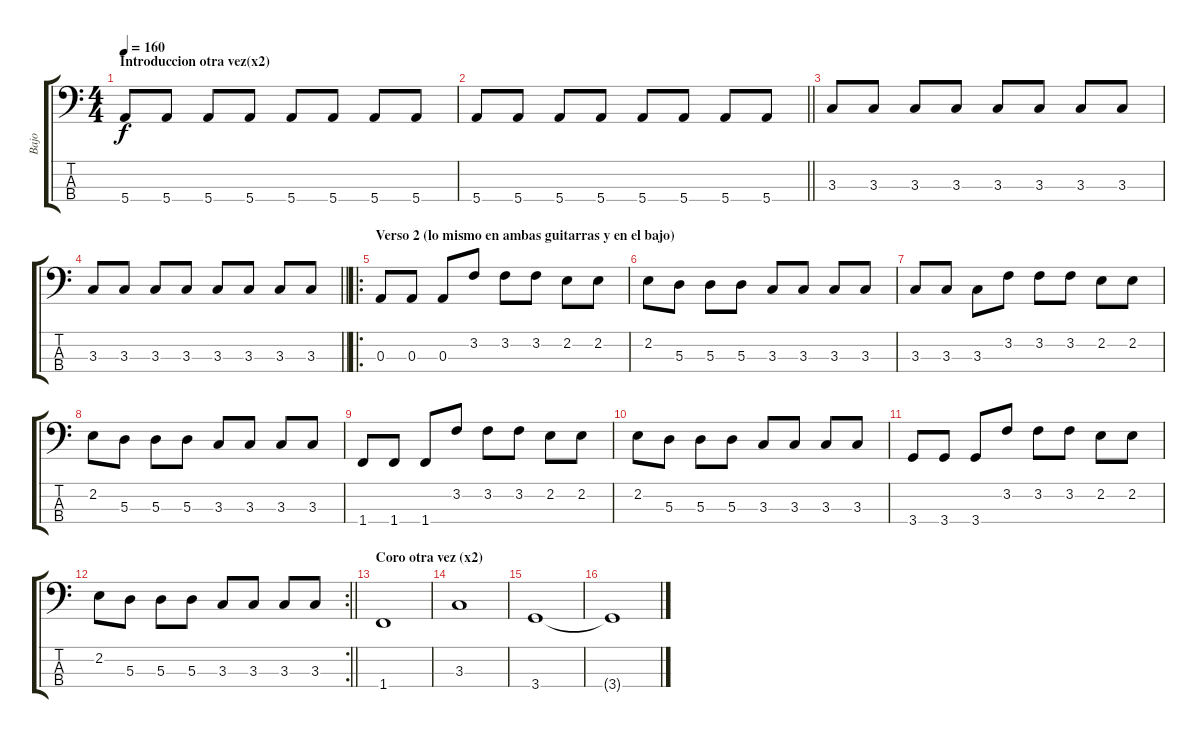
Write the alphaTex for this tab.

\track ("Bajo" "Bajo") {instrument electricbasspick}
\staff {score tabs}
\tuning (G2 D2 A1 E1) {hide}
\ts (4 4)
\section ("" "Introduccion otra vez(x2)")
\tempo 160
\clef f4
\ks c
5.4.8{dy f} 5.4.8 5.4.8 5.4.8 5.4.8 5.4.8 5.4.8 5.4.8 |
\barLineRight lightlight
5.4.8 5.4.8 5.4.8 5.4.8 5.4.8 5.4.8 5.4.8 5.4.8 |
3.3.8 3.3.8 3.3.8 3.3.8 3.3.8 3.3.8 3.3.8 3.3.8 |
\barLineRight lightlight
3.3.8 3.3.8 3.3.8 3.3.8 3.3.8 3.3.8 3.3.8 3.3.8 |
\ro
\section ("" "Verso 2 (lo mismo en ambas guitarras y en el bajo)")
0.3.8 0.3.8 0.3.8 3.2.8 3.2.8 3.2.8 2.2.8 2.2.8 |
2.2.8 5.3.8 5.3.8 5.3.8 3.3.8 3.3.8 3.3.8 3.3.8 |
3.3.8 3.3.8 3.3.8 3.2.8 3.2.8 3.2.8 2.2.8 2.2.8 |
2.2.8 5.3.8 5.3.8 5.3.8 3.3.8 3.3.8 3.3.8 3.3.8 |
1.4.8 1.4.8 1.4.8 3.2.8 3.2.8 3.2.8 2.2.8 2.2.8 |
2.2.8 5.3.8 5.3.8 5.3.8 3.3.8 3.3.8 3.3.8 3.3.8 |
3.4.8 3.4.8 3.4.8 3.2.8 3.2.8 3.2.8 2.2.8 2.2.8 |
\rc 2
\barLineRight lightlight
2.2.8 5.3.8 5.3.8 5.3.8 3.3.8 3.3.8 3.3.8 3.3.8 |
\section ("" "Coro otra vez (x2)")
1.4.1 |
3.3.1 |
3.4.1 |
3.4{t}.1
